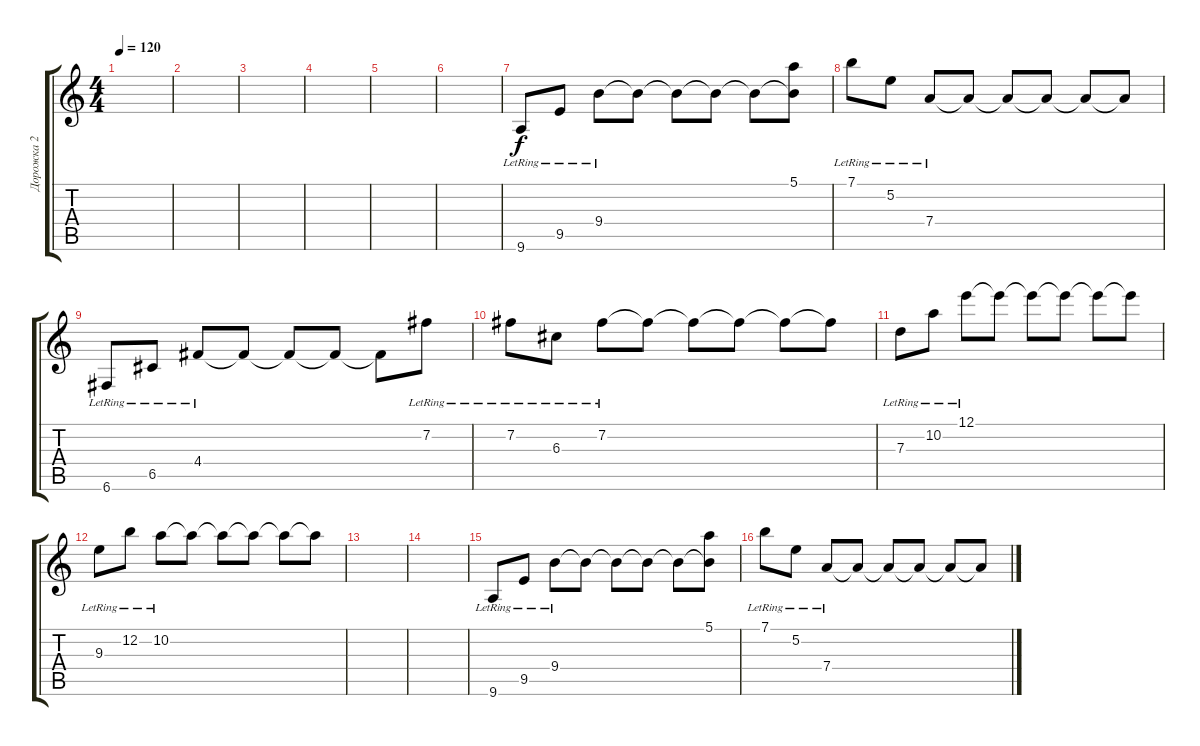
\track ("Дорожка 2" "Дорожка 2") {instrument distortionguitar}
\staff {score tabs}
\tuning (E4 B3 G3 D3 G2 C2) {hide}
\ts (4 4)
\tempo 120
\clef g2
\ks c
|
|
|
|
|
|
9.6{lr}.8 9.5{lr}.8 9.4{lr}.8 9.4{t}.8 9.4{t}.8 9.4{t}.8 9.4{t}.8 (5.1 9.4{t}).8 |
7.1{lr}.8 5.2{lr}.8 7.4{lr}.8 7.4{t}.8 7.4{t}.8 7.4{t}.8 7.4{t}.8 7.4{t}.8 |
6.6{lr}.8 6.5{lr}.8 4.4{lr}.8 4.4{t}.8 4.4{t}.8 4.4{t}.8 4.4{t}.8 7.2{lr}.8 |
7.2{lr}.8 6.3{lr}.8 7.2{lr}.8 7.2{t}.8 7.2{t}.8 7.2{t}.8 7.2{t}.8 7.2{t}.8 |
7.3{lr}.8 10.2{lr}.8 12.1{lr}.8 12.1{t}.8 12.1{t}.8 12.1{t}.8 12.1{t}.8 12.1{t}.8 |
9.3{lr}.8 12.2{lr}.8 10.2{lr}.8 10.2{t}.8 10.2{t}.8 10.2{t}.8 10.2{t}.8 10.2{t}.8 |
|
|
9.6{lr}.8 9.5{lr}.8 9.4{lr}.8 9.4{t}.8 9.4{t}.8 9.4{t}.8 9.4{t}.8 (5.1 9.4{t}).8 |
7.1{lr}.8 5.2{lr}.8 7.4{lr}.8 7.4{t}.8 7.4{t}.8 7.4{t}.8 7.4{t}.8 7.4{t}.8
